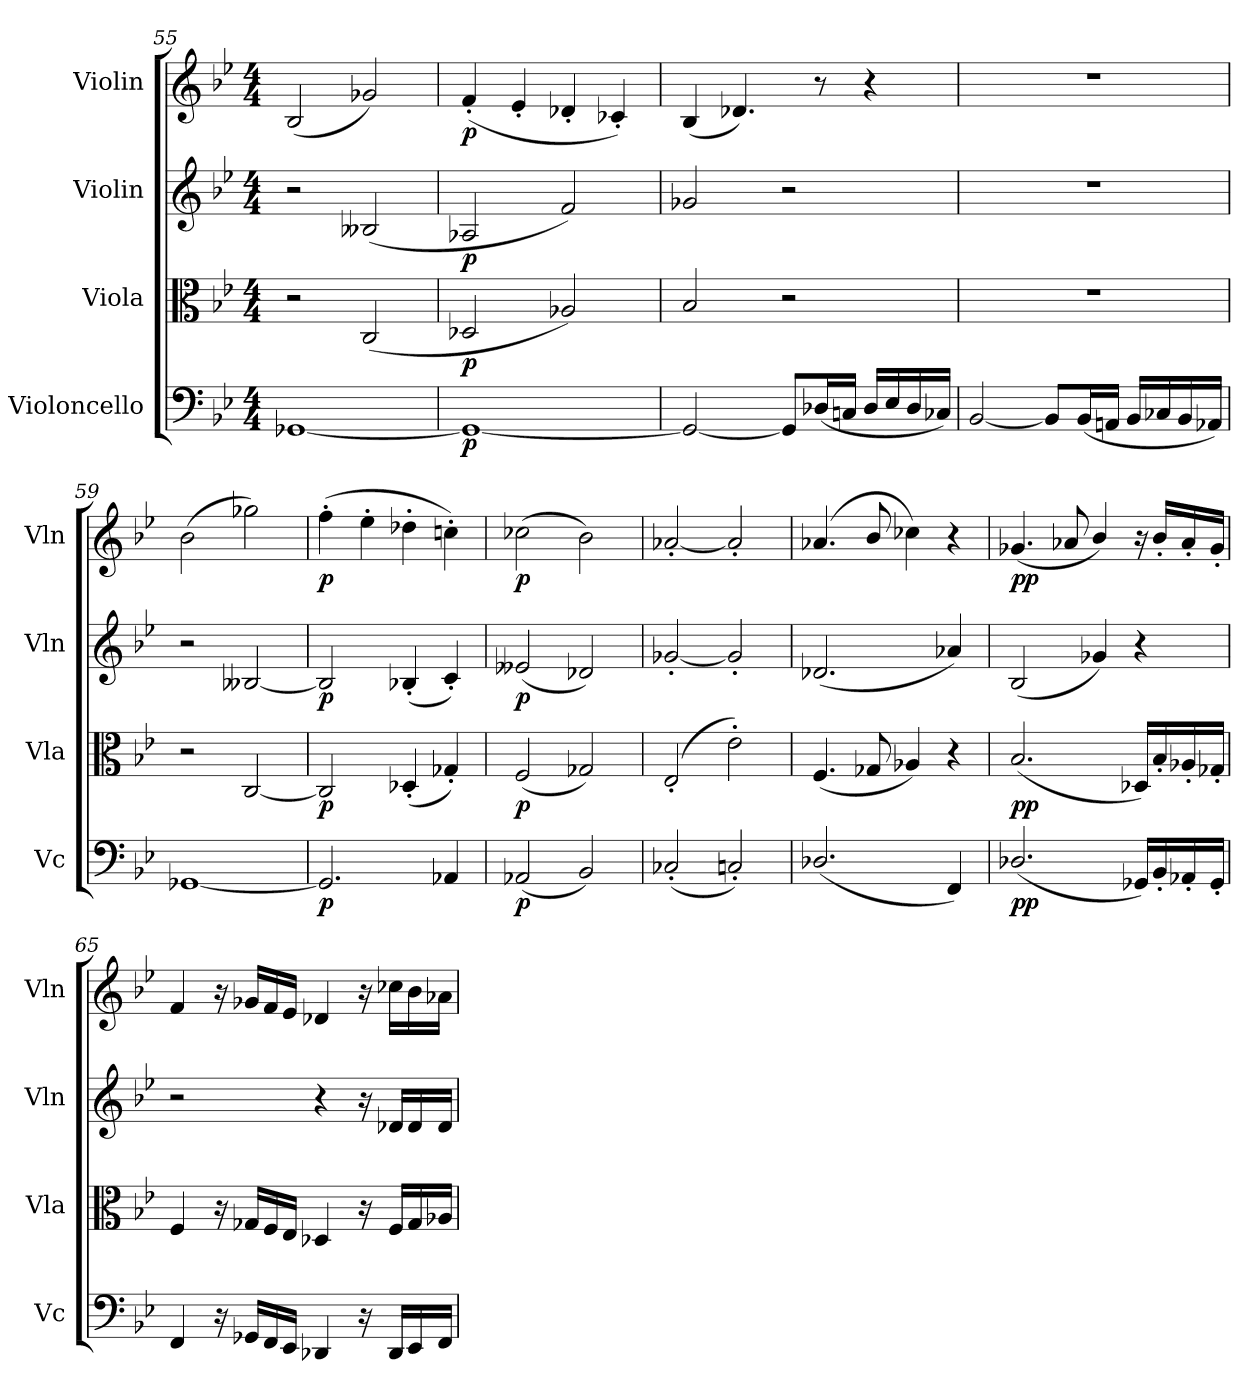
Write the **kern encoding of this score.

**kern	**dynam	**kern	**dynam	**kern	**dynam	**kern	**dynam
*part4	*part4	*part3	*part3	*part2	*part2	*part1	*part1
*staff4	*staff4	*staff3	*staff3	*staff2	*staff2	*staff1	*staff1
*I"Violoncello	*	*I"Viola	*	*I"Violin	*	*I"Violin	*
*I'Vc	*	*I'Vla	*	*I'Vln	*	*I'Vln	*
*clefF4	*	*clefC3	*	*clefG2	*	*clefG2	*
*k[b-e-]	*	*k[b-e-]	*	*k[b-e-]	*	*k[b-e-]	*
*B-:	*	*B-:	*	*B-:	*	*B-:	*
*M4/4	*	*M4/4	*	*M4/4	*	*M4/4	*
=55	=55	=55	=55	=55	=55	=55	=55
[1GG-X	.	2r	.	2r	.	(2B-/	.
.	.	(2C/	.	(2B--X/	.	2g-X/)	.
=56	=56	=56	=56	=56	=56	=56	=56
1GG-_	p	2D-X/	p	2A-X/	p	(4f'/	p
.	.	.	.	.	.	4e-'/	.
.	.	2A-X/)	.	2f/)	.	4d-X'/	.
.	.	.	.	.	.	4c-X'/)	.
=57	=57	=57	=57	=57	=57	=57	=57
2GG-/_	.	2B-/	.	2g-X/	.	(4B-/	.
.	.	.	.	.	.	4.d-X/)	.
8GG-/L]	.	2r	.	2r	.	.	.
(16D-X/L	.	.	.	.	.	8r	.
16Cn/JJ	.	.	.	.	.	.	.
16D-/LL	.	.	.	.	.	4r	.
16E-/	.	.	.	.	.	.	.
16D-/	.	.	.	.	.	.	.
16C-X/JJ)	.	.	.	.	.	.	.
=58	=58	=58	=58	=58	=58	=58	=58
[2BB-/	.	1r	.	1r	.	1r	.
8BB-/L]	.	.	.	.	.	.	.
(16BB-/L	.	.	.	.	.	.	.
16AAn/JJ	.	.	.	.	.	.	.
16BB-/LL	.	.	.	.	.	.	.
16C-X/	.	.	.	.	.	.	.
16BB-/	.	.	.	.	.	.	.
16AA-X/JJ)	.	.	.	.	.	.	.
=59	=59	=59	=59	=59	=59	=59	=59
[1GG-X	.	2r	.	2r	.	(2b-\	.
.	.	[2C/	.	[2B--X/	.	2gg-X\)	.
=60	=60	=60	=60	=60	=60	=60	=60
2.GG-/]	p	2C/]	p	2B--/]	p	(4ff'\	p
.	.	.	.	.	.	4ee-'\	.
.	.	(4D-X'/	.	(4B-X'/	.	4dd-X'\	.
4AA-X/	.	4G-X'/)	.	4c'/)	.	4ccn'\)	.
=61	=61	=61	=61	=61	=61	=61	=61
(2AA-X/	p	(2F/	p	(2e--X/	p	(2cc-X\	p
2BB-/)	.	2G-X/)	.	2d-X/)	.	2b-\)	.
=62	=62	=62	=62	=62	=62	=62	=62
(2C-X'/	.	(2E-'/	.	[2g-X'/	.	[2a-X'/	.
2Cn'/)	.	2e-'\)	.	2g-'/]	.	2a-'/]	.
=63	=63	=63	=63	=63	=63	=63	=63
(2.D-X/	.	(4.F/	.	(2.d-X/	.	(4.a-X/	.
.	.	8G-X/	.	.	.	8b-/	.
.	.	4A-X/)	.	.	.	4cc-X\)	.
4FF/)	.	4r	.	4a-X/)	.	4r	.
=64	=64	=64	=64	=64	=64	=64	=64
(2.D-X/	pp	(2.B-/	pp	(2B-/	.	(4.g-X/	pp
.	.	.	.	.	.	8a-X/	.
.	.	.	.	4g-X/)	.	4b-/)	.
16GG-X/LL)	.	16D-X/LL)	.	4r	.	16r	.
16BB-'/	.	16B-'/	.	.	.	16b-'/LL	.
16AA-X'/	.	16A-X'/	.	.	.	16a-'/	.
16GG-'/JJ	.	16G-X'/JJ	.	.	.	16g-'/JJ	.
=65	=65	=65	=65	=65	=65	=65	=65
4FF/	.	4F/	.	2r	.	4f/	.
16r	.	16r	.	.	.	16r	.
16GG-X/LL	.	16G-X/LL	.	.	.	16g-X/LL	.
16FF/	.	16F/	.	.	.	16f/	.
16EE-/JJ	.	16E-/JJ	.	.	.	16e-/JJ	.
4DD-X/	.	4D-X/	.	4r	.	4d-X/	.
16r	.	16r	.	16r	.	16r	.
16DD-/LL	.	16F/LL	.	16d-X/LL	.	16cc-X\LL	.
16EE-/	.	16G-/	.	16d-/	.	16b-\	.
16FF/JJ	.	16A-X/JJ	.	16d-/JJ	.	16a-X\JJ	.
=	=	=	=	=	=	=	=
*-	*-	*-	*-	*-	*-	*-	*-
